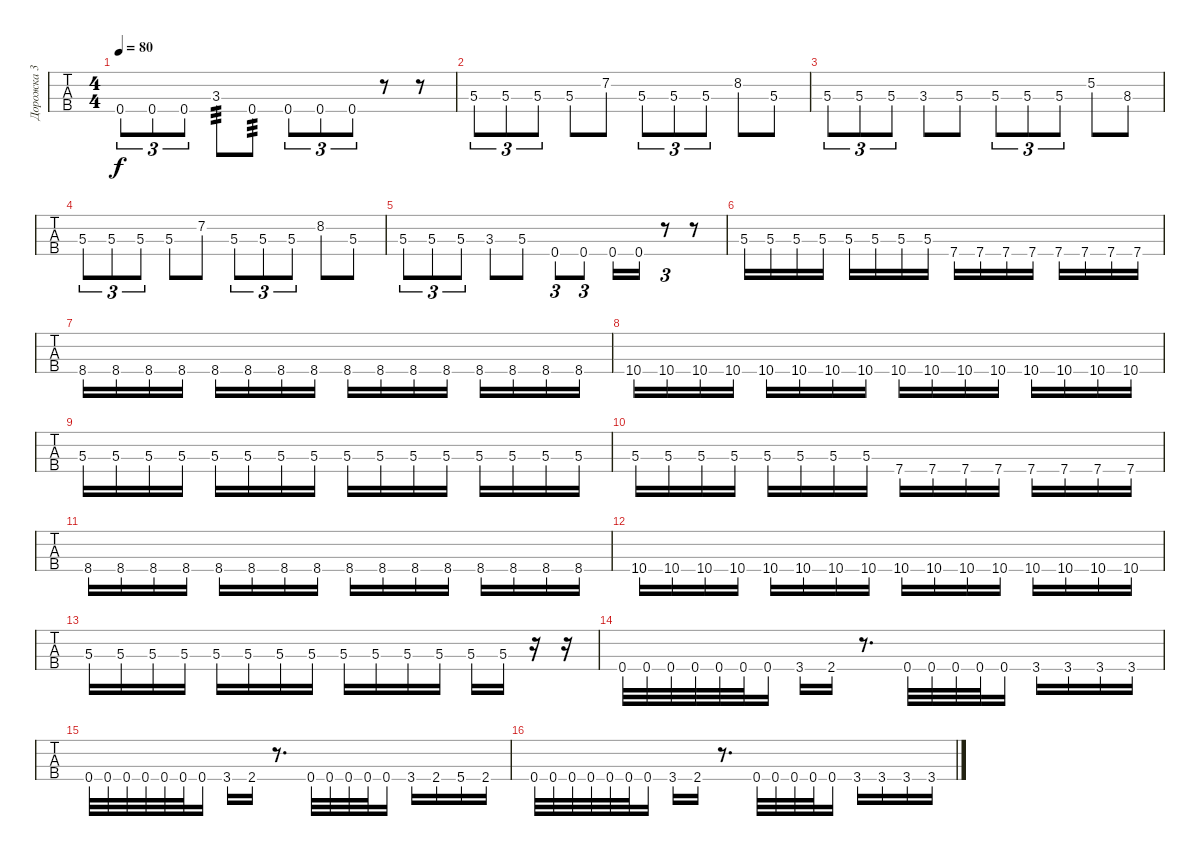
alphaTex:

\track ("Дорожка 3" "Дорожка 3") {instrument electricbassfinger}
\staff {tabs}
\tuning (E2 B1 Gb1 B0) {hide}
\ts (4 4)
\tempo 80
\clef f4
\ks c
0.4.8{tu (3 2) dy f} 0.4.8{tu (3 2)} 0.4.8{tu (3 2)} 3.3.8{tp 3} 0.4.8{tp 3} 0.4.8{tu (3 2)} 0.4.8{tu (3 2)} 0.4.8{tu (3 2)} r.8 r.8 |
5.3.8{tu (3 2)} 5.3.8{tu (3 2)} 5.3.8{tu (3 2)} 5.3.8 7.2.8 5.3.8{tu (3 2)} 5.3.8{tu (3 2)} 5.3.8{tu (3 2)} 8.2.8 5.3.8 |
5.3.8{tu (3 2)} 5.3.8{tu (3 2)} 5.3.8{tu (3 2)} 3.3.8 5.3.8 5.3.8{tu (3 2)} 5.3.8{tu (3 2)} 5.3.8{tu (3 2)} 5.2.8 8.3.8 |
5.3.8{tu (3 2)} 5.3.8{tu (3 2)} 5.3.8{tu (3 2)} 5.3.8 7.2.8 5.3.8{tu (3 2)} 5.3.8{tu (3 2)} 5.3.8{tu (3 2)} 8.2.8 5.3.8 |
5.3.8{tu (3 2)} 5.3.8{tu (3 2)} 5.3.8{tu (3 2)} 3.3.8 5.3.8 0.4.8{tu (3 2)} 0.4.8{tu (3 2)} 0.4.16 0.4.16 r.8{tu (3 2)} r.8 |
5.3.16 5.3.16 5.3.16 5.3.16 5.3.16 5.3.16 5.3.16 5.3.16 7.4.16 7.4.16 7.4.16 7.4.16 7.4.16 7.4.16 7.4.16 7.4.16 |
8.4.16 8.4.16 8.4.16 8.4.16 8.4.16 8.4.16 8.4.16 8.4.16 8.4.16 8.4.16 8.4.16 8.4.16 8.4.16 8.4.16 8.4.16 8.4.16 |
10.4.16 10.4.16 10.4.16 10.4.16 10.4.16 10.4.16 10.4.16 10.4.16 10.4.16 10.4.16 10.4.16 10.4.16 10.4.16 10.4.16 10.4.16 10.4.16 |
5.3.16 5.3.16 5.3.16 5.3.16 5.3.16 5.3.16 5.3.16 5.3.16 5.3.16 5.3.16 5.3.16 5.3.16 5.3.16 5.3.16 5.3.16 5.3.16 |
5.3.16 5.3.16 5.3.16 5.3.16 5.3.16 5.3.16 5.3.16 5.3.16 7.4.16 7.4.16 7.4.16 7.4.16 7.4.16 7.4.16 7.4.16 7.4.16 |
8.4.16 8.4.16 8.4.16 8.4.16 8.4.16 8.4.16 8.4.16 8.4.16 8.4.16 8.4.16 8.4.16 8.4.16 8.4.16 8.4.16 8.4.16 8.4.16 |
10.4.16 10.4.16 10.4.16 10.4.16 10.4.16 10.4.16 10.4.16 10.4.16 10.4.16 10.4.16 10.4.16 10.4.16 10.4.16 10.4.16 10.4.16 10.4.16 |
5.3.16 5.3.16 5.3.16 5.3.16 5.3.16 5.3.16 5.3.16 5.3.16 5.3.16 5.3.16 5.3.16 5.3.16 5.3.16 5.3.16 r.16 r.16 |
0.4.32 0.4.32 0.4.32 0.4.32 0.4.32 0.4.32 0.4.16 3.4.16 2.4.16 r.8{d} 0.4.32 0.4.32 0.4.32 0.4.32 0.4.16 3.4.16 3.4.16 3.4.16 3.4.16 |
0.4.32 0.4.32 0.4.32 0.4.32 0.4.32 0.4.32 0.4.16 3.4.16 2.4.16 r.8{d} 0.4.32 0.4.32 0.4.32 0.4.32 0.4.16 3.4.16 2.4.16 5.4.16 2.4.16 |
0.4.32 0.4.32 0.4.32 0.4.32 0.4.32 0.4.32 0.4.16 3.4.16 2.4.16 r.8{d} 0.4.32 0.4.32 0.4.32 0.4.32 0.4.16 3.4.16 3.4.16 3.4.16 3.4.16
